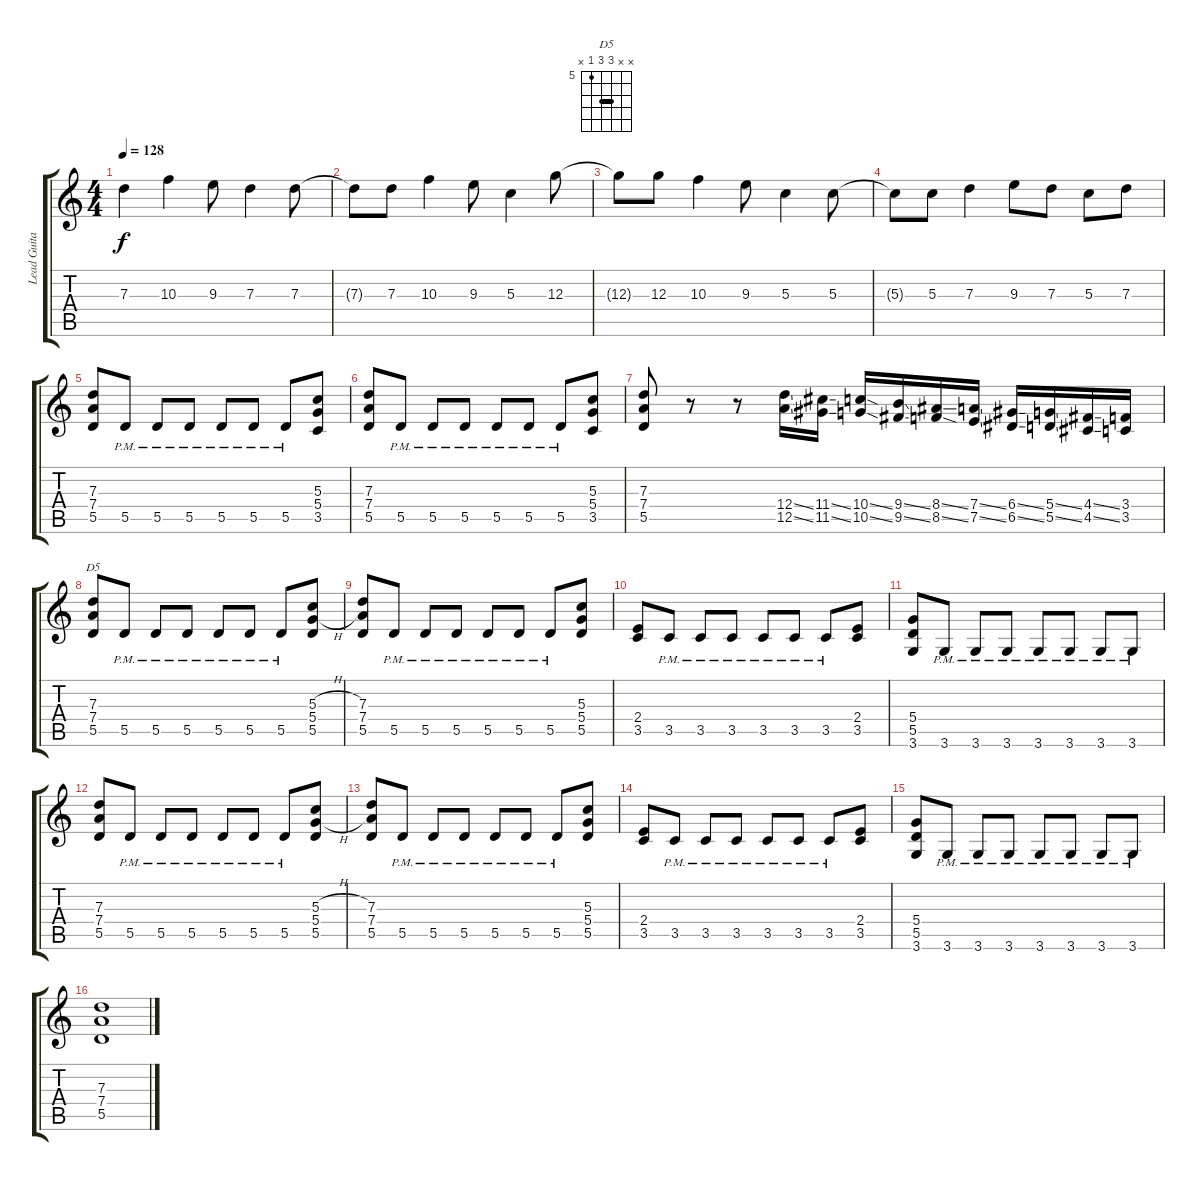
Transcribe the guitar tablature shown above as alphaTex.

\track ("Lead Guitar" "Lead Guita") {instrument distortionguitar}
\staff {score tabs}
\tuning (E4 B3 G3 D3 A2 E2) {hide}
\chord ("D5" x x 7 7 5 x) {firstfret 5 barre 7}
\ts (4 4)
\tempo 128
\clef g2
\ks c
7.3.4{dy f} 10.3.4 9.3.8 7.3.4 7.3.8 |
7.3{t}.8 7.3.8 10.3.4 9.3.8 5.3.4 12.3.8 |
12.3{t}.8 12.3.8 10.3.4 9.3.8 5.3.4 5.3.8 |
5.3{t}.8 5.3.8 7.3.4 9.3.8 7.3.8 5.3.8 7.3.8 |
(7.3 7.4 5.5).8 5.5{pm}.8 5.5{pm}.8 5.5{pm}.8 5.5{pm}.8 5.5{pm}.8 5.5{pm}.8 (5.3 5.4 3.5).8 |
(7.3 7.4 5.5).8 5.5{pm}.8 5.5{pm}.8 5.5{pm}.8 5.5{pm}.8 5.5{pm}.8 5.5{pm}.8 (5.3 5.4 3.5).8 |
(7.3 7.4 5.5).8 r.8 r.8 (12.4{ss} 12.5{ss}).16 (11.4{ss} 11.5{ss}).16 (10.4{ss} 10.5{ss}).16 (9.4{ss} 9.5{ss}).16 (8.4{ss} 8.5{ss}).16 (7.4{ss} 7.5{ss}).16 (6.4{ss} 6.5{ss}).16 (5.4{ss} 5.5{ss}).16 (4.4{ss} 4.5{ss}).16 (3.4 3.5).16 |
(7.3 7.4 5.5).8{ch "D5"} 5.5{pm}.8 5.5{pm}.8 5.5{pm}.8 5.5{pm}.8 5.5{pm}.8 5.5{pm}.8 (5.3{h} 5.4{h} 5.5).8 |
(7.3 7.4 5.5).8 5.5{pm}.8 5.5{pm}.8 5.5{pm}.8 5.5{pm}.8 5.5{pm}.8 5.5{pm}.8 (5.3 5.4 5.5).8 |
(2.4 3.5).8 3.5{pm}.8 3.5{pm}.8 3.5{pm}.8 3.5{pm}.8 3.5{pm}.8 3.5{pm}.8 (2.4 3.5).8 |
(5.4 5.5 3.6).8 3.6{pm}.8 3.6{pm}.8 3.6{pm}.8 3.6{pm}.8 3.6{pm}.8 3.6{pm}.8 3.6{pm}.8 |
(7.3 7.4 5.5).8 5.5{pm}.8 5.5{pm}.8 5.5{pm}.8 5.5{pm}.8 5.5{pm}.8 5.5{pm}.8 (5.3{h} 5.4{h} 5.5).8 |
(7.3 7.4 5.5).8 5.5{pm}.8 5.5{pm}.8 5.5{pm}.8 5.5{pm}.8 5.5{pm}.8 5.5{pm}.8 (5.3 5.4 5.5).8 |
(2.4 3.5).8 3.5{pm}.8 3.5{pm}.8 3.5{pm}.8 3.5{pm}.8 3.5{pm}.8 3.5{pm}.8 (2.4 3.5).8 |
(5.4 5.5 3.6).8 3.6{pm}.8 3.6{pm}.8 3.6{pm}.8 3.6{pm}.8 3.6{pm}.8 3.6{pm}.8 3.6{pm}.8 |
(7.3 7.4 5.5).1
